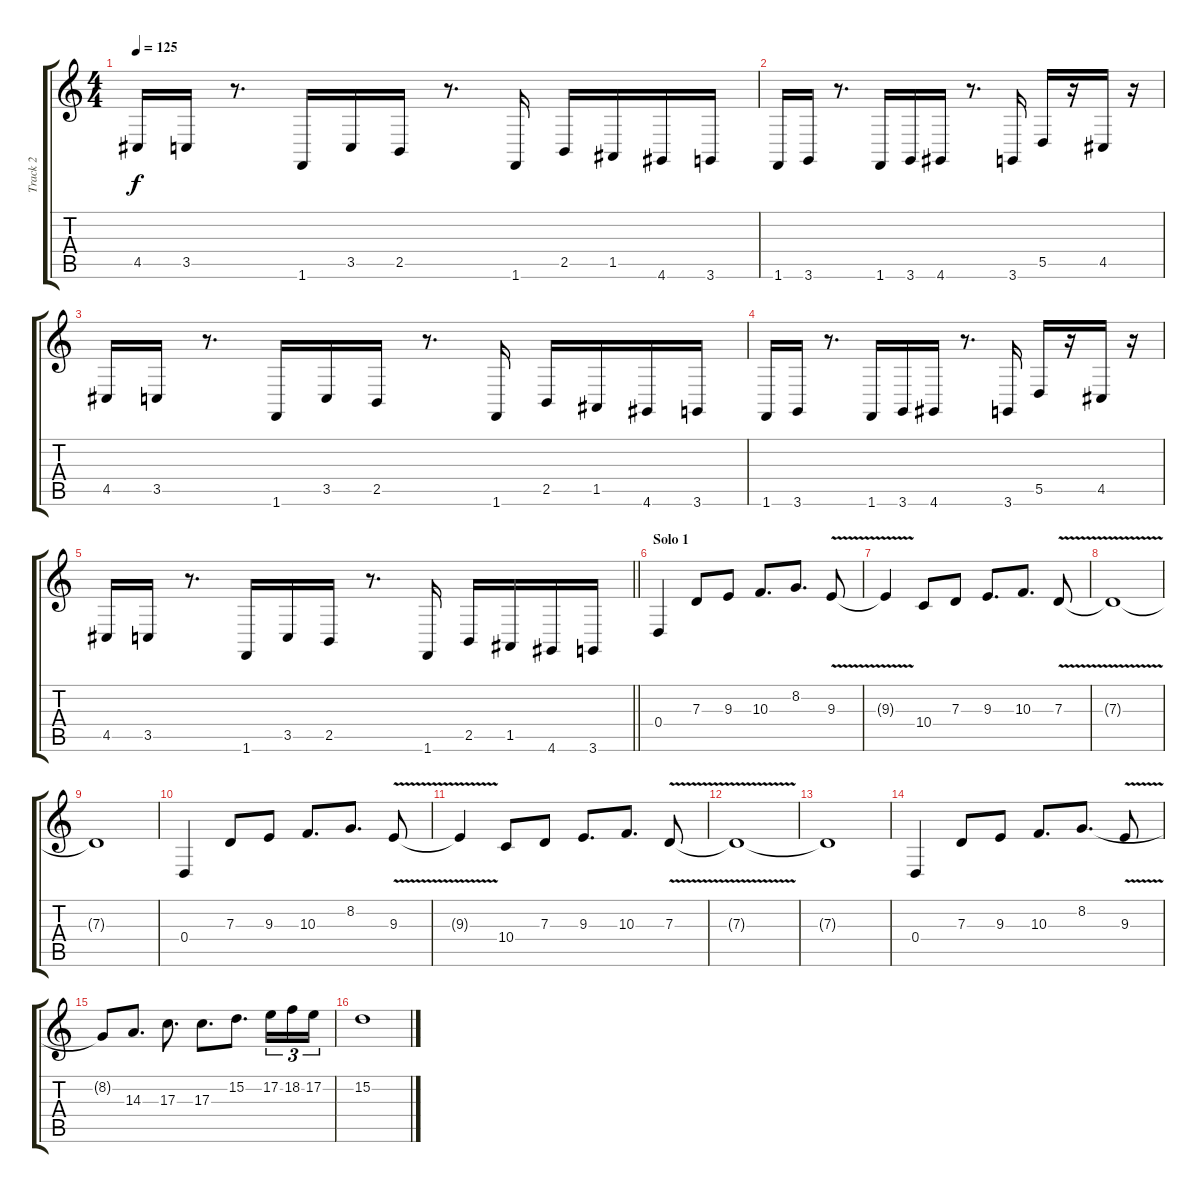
\track ("Track 2" "Track 2") {instrument drawbarorgan}
\staff {score tabs}
\tuning (E4 B3 G3 D3 A2 E2) {hide}
\ts (4 4)
\tempo 125
\clef g2
\ks c
4.5.16{dy f} 3.5.16 r.8{d} 1.6.16 3.5.16 2.5.16 r.8{d} 1.6.16 2.5.16 1.5.16 4.6.16 3.6.16 |
1.6.16 3.6.16 r.8{d} 1.6.16 3.6.16 4.6.16 r.8{d} 3.6.16 5.5.16 r.16 4.5.16 r.16 |
4.5.16 3.5.16 r.8{d} 1.6.16 3.5.16 2.5.16 r.8{d} 1.6.16 2.5.16 1.5.16 4.6.16 3.6.16 |
1.6.16 3.6.16 r.8{d} 1.6.16 3.6.16 4.6.16 r.8{d} 3.6.16 5.5.16 r.16 4.5.16 r.16 |
\barLineRight lightlight
4.5.16 3.5.16 r.8{d} 1.6.16 3.5.16 2.5.16 r.8{d} 1.6.16 2.5.16 1.5.16 4.6.16 3.6.16 |
\section ("" "Solo 1")
0.4.4 7.3.8 9.3.8 10.3.8{d} 8.2.8{d} 9.3{v}.8 |
9.3{t}.4 10.4.8 7.3.8 9.3.8{d} 10.3.8{d} 7.3{v}.8 |
7.3{t}.1 |
7.3{t}.1 |
0.4.4 7.3.8 9.3.8 10.3.8{d} 8.2.8{d} 9.3{v}.8 |
9.3{t}.4 10.4.8 7.3.8 9.3.8{d} 10.3.8{d} 7.3{v}.8 |
7.3{t}.1 |
7.3{t}.1 |
0.4.4 7.3.8 9.3.8 10.3.8{d} 8.2.8{d} 9.3{v}.8 |
8.2{t}.8 14.3.8{d} 17.3.8{d} 17.3.8{d} 15.2.8{d} 17.2.16{tu (3 2)} 18.2.16{tu (3 2)} 17.2.16{tu (3 2)} |
15.2.1
